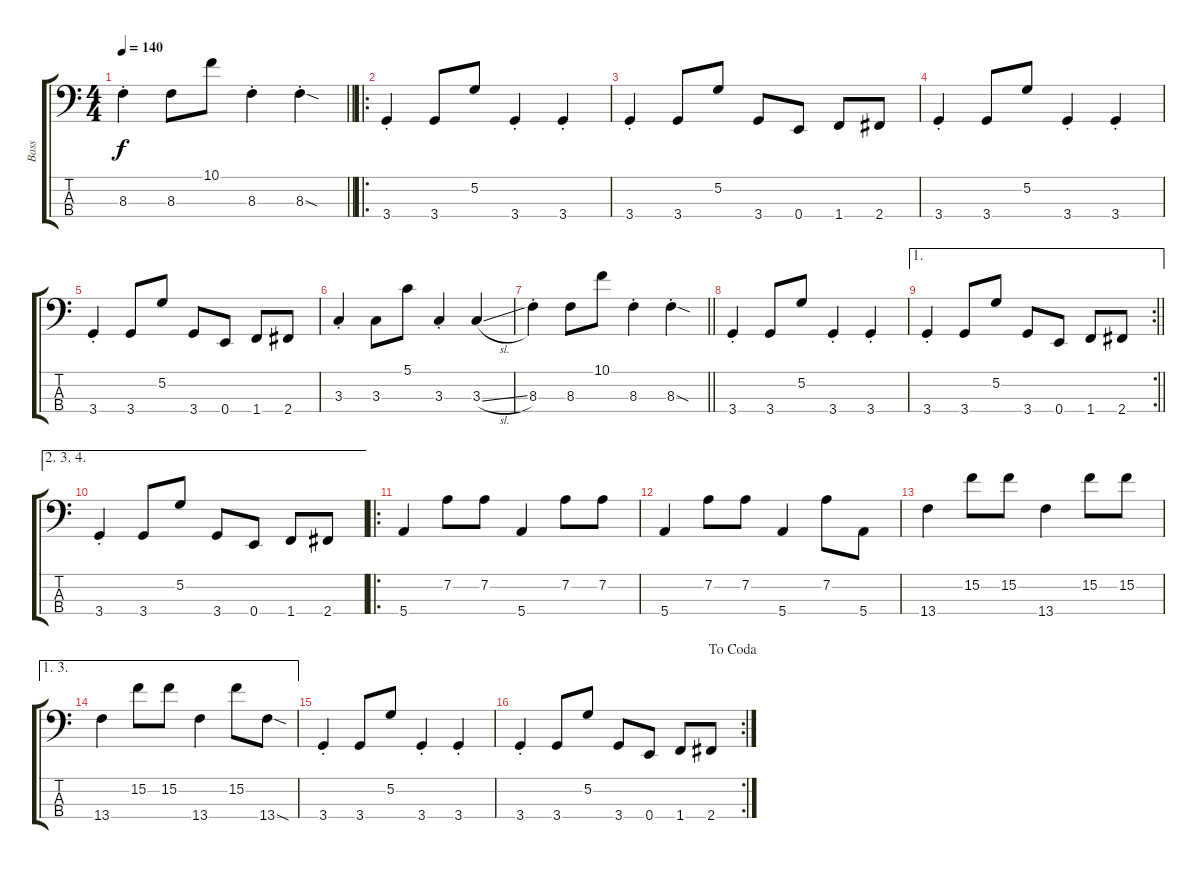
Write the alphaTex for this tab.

\track ("Bass" "Bass") {instrument electricbasspick}
\staff {score tabs}
\tuning (G2 D2 A1 E1) {hide}
\ts (4 4)
\tempo 140
\clef f4
\barLineRight lightlight
\ks c
8.3{st}.4{dy f} 8.3.8 10.1.8 8.3{st}.4 8.3{sod st}.4 |
\ro
3.4{st}.4 3.4.8 5.2.8 3.4{st}.4 3.4{st}.4 |
3.4{st}.4 3.4.8 5.2.8 3.4.8 0.4.8 1.4.8 2.4.8 |
3.4{st}.4 3.4.8 5.2.8 3.4{st}.4 3.4{st}.4 |
3.4{st}.4 3.4.8 5.2.8 3.4.8 0.4.8 1.4.8 2.4.8 |
3.3{st}.4 3.3.8 5.1.8 3.3{st}.4 3.3{sl}.4 |
\barLineRight lightlight
8.3{st}.4 8.3.8 10.1.8 8.3{st}.4 8.3{sod st}.4 |
3.4{st}.4 3.4.8 5.2.8 3.4{st}.4 3.4{st}.4 |
\ae 1
\rc 2
\barLineRight lightlight
3.4{st}.4 3.4.8 5.2.8 3.4.8 0.4.8 1.4.8 2.4.8 |
\ae (2 3 4)
3.4{st}.4 3.4.8 5.2.8 3.4.8 0.4.8 1.4.8 2.4.8 |
\ro
5.4.4 7.2.8 7.2.8 5.4.4 7.2.8 7.2.8 |
5.4.4 7.2.8 7.2.8 5.4.4 7.2.8 5.4.8 |
13.4.4 15.2.8 15.2.8 13.4.4 15.2.8 15.2.8 |
\ae (1 3)
13.4.4 15.2.8 15.2.8 13.4.4 15.2.8 13.4{sod}.8 |
3.4{st}.4 3.4.8 5.2.8 3.4{st}.4 3.4{st}.4 |
\rc 2
\jump dacoda
3.4{st}.4 3.4.8 5.2.8 3.4.8 0.4.8 1.4.8 2.4.8
